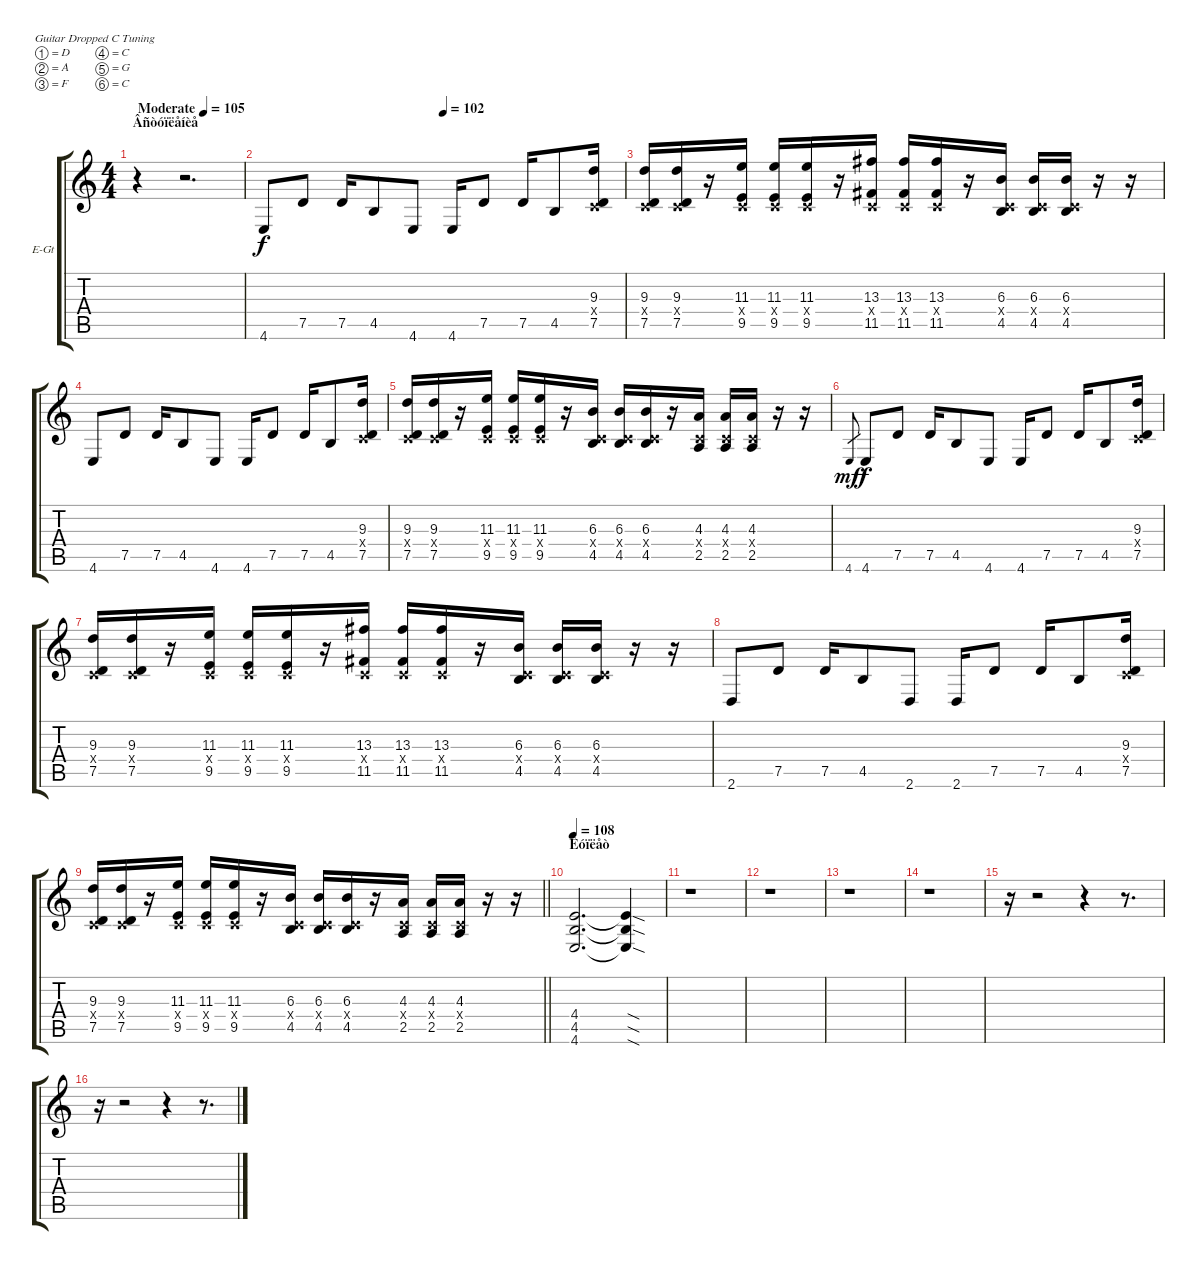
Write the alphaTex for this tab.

\bracketExtendMode groupsimilarinstruments
\firstSystemTrackNameOrientation horizontal
\otherSystemsTrackNameOrientation horizontal
\track ("Äîðîæêà 2" "E-Gt") {instrument distortionguitar}
\staff {score tabs}
\tuning (D4 A3 F3 C3 G2 C2)
\ts (4 4)
\beaming (8 2 2 2 2)
\section ("" "Âñòóïëåíèå")
\tempo (105 "Moderate")
\clef g2
\ks c
r.4{dy f instrument distortionguitar} r.2{d} |
\tempo (102 0.5)
4.6.8 7.5.8 7.5.16 4.5.8 4.6.8 4.6.16 7.5.8 7.5.16 4.5.8 (9.3 0.4{x} 7.5).16 |
(9.3 0.4{x} 7.5).16 (9.3 0.4{x} 7.5).16 r.16 (11.3 0.4{x} 9.5).16 (11.3 0.4{x} 9.5).16 (11.3 0.4{x} 9.5).16 r.16 (13.3 0.4{x} 11.5).16 (13.3 0.4{x} 11.5).16 (13.3 0.4{x} 11.5).16 r.16 (6.3 0.4{x} 4.5).16 (6.3 0.4{x} 4.5).16 (6.3 0.4{x} 4.5).16 r.16 r.16 |
4.6.8 7.5.8 7.5.16 4.5.8 4.6.8 4.6.16 7.5.8 7.5.16 4.5.8 (9.3 0.4{x} 7.5).16 |
(9.3 0.4{x} 7.5).16 (9.3 0.4{x} 7.5).16 r.16 (11.3 0.4{x} 9.5).16 (11.3 0.4{x} 9.5).16 (11.3 0.4{x} 9.5).16 r.16 (6.3 0.4{x} 4.5).16 (6.3 0.4{x} 4.5).16 (6.3 0.4{x} 4.5).16 r.16 (4.3 0.4{x} 2.5).16 (4.3 0.4{x} 2.5).16 (4.3 0.4{x} 2.5).16 r.16 r.16 |
4.6.8{gr dy mf} 4.6.8{dy f} 7.5.8 7.5.16 4.5.8 4.6.8 4.6.16 7.5.8 7.5.16 4.5.8 (9.3 0.4{x} 7.5).16 |
(9.3 0.4{x} 7.5).16 (9.3 0.4{x} 7.5).16 r.16 (11.3 0.4{x} 9.5).16 (11.3 0.4{x} 9.5).16 (11.3 0.4{x} 9.5).16 r.16 (13.3 0.4{x} 11.5).16 (13.3 0.4{x} 11.5).16 (13.3 0.4{x} 11.5).16 r.16 (6.3 0.4{x} 4.5).16 (6.3 0.4{x} 4.5).16 (6.3 0.4{x} 4.5).16 r.16 r.16 |
2.6.8 7.5.8 7.5.16 4.5.8 2.6.8 2.6.16 7.5.8 7.5.16 4.5.8 (9.3 0.4{x} 7.5).16 |
\barLineRight lightlight
(9.3 0.4{x} 7.5).16 (9.3 0.4{x} 7.5).16 r.16 (11.3 0.4{x} 9.5).16 (11.3 0.4{x} 9.5).16 (11.3 0.4{x} 9.5).16 r.16 (6.3 0.4{x} 4.5).16 (6.3 0.4{x} 4.5).16 (6.3 0.4{x} 4.5).16 r.16 (4.3 0.4{x} 2.5).16 (4.3 0.4{x} 2.5).16 (4.3 0.4{x} 2.5).16 r.16 r.16 |
\section ("" "Êóïëåò")
\tempo 108
(4.4 4.5 4.6).2{d} (4.4{sod t} 4.5{sod t} 4.6{sod t}).4 |
r.1 |
r.1 |
r.1 |
r.1 |
r.16 r.2 r.4 r.8{d} |
r.16 r.2 r.4 r.8{d}
